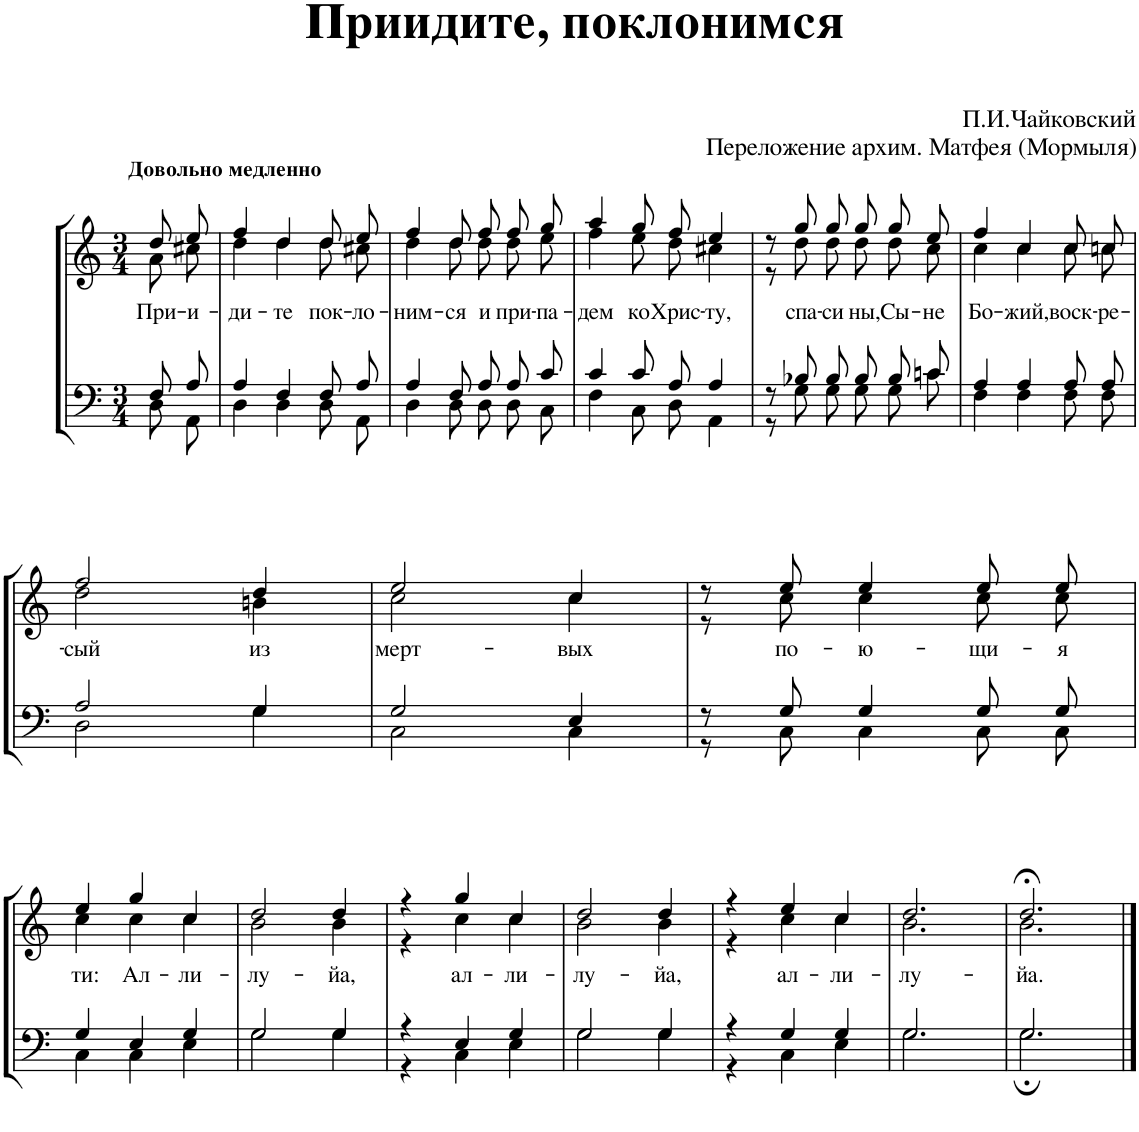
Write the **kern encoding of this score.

**kern	**kern	**text
*part1	*part1	*part1
*staff2	*staff1	*staff1
*I"Piano	*	*
*I'Pno.	*	*
*clefF4	*clefG2	*
*k[]	*k[]	*
*M3/4	*M3/4	*
=1	=1	=1
*^	*^	*
*	*^	*	*	*
!	!	!	!LO:TX:a:B:t=Довольно медленно	!	!
!	!	!	!	!	!LO:LY:b
4ryy	8F/L	8D\L	8dd/L	8a\L	При-
!	!	!	!	!	!LO:LY:b
.	8A/J	8AA\J	8ee/J	8cc#X\J	-и-
=2	=2	=2	=2	=2	=2
!	!	!	!	!	!LO:LY:b
2.ryy	4A/	4D\	4ff/	4dd\	-ди-
!	!	!	!	!	!LO:LY:b
.	4F/	4D\	4dd/	4dd\	-те
!	!	!	!	!	!LO:LY:b
.	8F/L	8D\L	8dd/L	8dd\L	пок-
!	!	!	!	!	!LO:LY:b
.	8A/J	8AA\J	8ee/J	8cc#X\J	-ло-
=3	=3	=3	=3	=3	=3
!	!	!	!	!	!LO:LY:b
2.ryy	4A/	4D\	4ff/	4dd\	-ним-
!	!	!	!	!	!LO:LY:b
.	8F/L	8D\L	8dd/L	8dd\L	-ся
!	!	!	!	!	!LO:LY:b
.	8A/J	8D\J	8ff/J	8dd\J	и
!	!	!	!	!	!LO:LY:b
.	8A/L	8D\L	8ff/L	8dd\L	при-
!	!	!	!	!	!LO:LY:b
.	8c/J	8C\J	8gg/J	8ee\J	-па-
=4	=4	=4	=4	=4	=4
!	!	!	!	!	!LO:LY:b
2.ryy	4c/	4F\	4aa/	4ff\	-дем
!	!	!	!	!	!LO:LY:b
.	8c/L	8C\L	8gg/L	8ee\L	ко
!	!	!	!	!	!LO:LY:b
.	8A/J	8D\J	8ff/J	8dd\J	Хрис-
!	!	!	!	!	!LO:LY:b
.	4A/	4AA\	4ee/	4cc#X\	-ту,
=5	=5	=5	=5	=5	=5
2.ryy	8r	8r	8r	8r	.
!	!	!	!	!	!LO:LY:b
.	8B-X/	8G\	8gg/	8dd\	спа-
!	!	!	!	!	!LO:LY:b
.	8B-/L	8G\L	8gg/L	8dd\L	-си
!	!	!	!	!	!LO:LY:b
.	8B-/J	8G\J	8gg/J	8dd\J	ны,
!	!	!	!	!	!LO:LY:b
.	8B-/L	8G\L	8gg/L	8dd\L	Сы-
!	!	!	!	!	!LO:LY:b
.	8cn/J	8c\J	8ee/J	8cc\J	-не
=6	=6	=6	=6	=6	=6
!	!	!	!	!	!LO:LY:b
2.ryy	4A/	4F\	4ff/	4cc\	Бо-
!	!	!	!	!	!LO:LY:b
.	4A/	4F\	4cc/	4cc\	-жий,
!	!	!	!	!	!LO:LY:b
.	8A/L	8F\L	8cc/L	8cc\L	воск-
!	!	!	!	!	!LO:LY:b
.	8A/J	8F\J	8cc/J	8ccn\J	-ре-
!!LO:LB:g=z	!!
=7	=7	=7	=7	=7	=7
!	!	!	!	!	!LO:LY:b
2.ryy	2A/	2D\	2ff/	2dd\	-сый
!	!	!	!	!	!LO:LY:b
.	4G/	4G\	4dd/	4bn\	из
=8	=8	=8	=8	=8	=8
!	!	!	!	!	!LO:LY:b
2.ryy	2G/	2C\	2ee/	2cc\	мерт-
!	!	!	!	!	!LO:LY:b
.	4E/	4C\	4cc/	4cc\	-вых
=9	=9	=9	=9	=9	=9
2.ryy	8r	8r	8r	8r	.
!	!	!	!	!	!LO:LY:b
.	8G/	8C\	8ee/	8cc\	по-
!	!	!	!	!	!LO:LY:b
.	4G/	4C\	4ee/	4cc\	-ю-
!	!	!	!	!	!LO:LY:b
.	8G/L	8C\L	8ee/L	8cc\L	-щи-
!	!	!	!	!	!LO:LY:b
.	8G/J	8C\J	8ee/J	8cc\J	-я
!!LO:LB:g=z	!!
=10	=10	=10	=10	=10	=10
!	!	!	!	!	!LO:LY:b
2.ryy	4G/	4C\	4ee/	4cc\	ти:
!	!	!	!	!	!LO:LY:b
.	4E/	4C\	4gg/	4cc\	Ал-
!	!	!	!	!	!LO:LY:b
.	4G/	4E\	4cc/	4cc\	-ли-
=11	=11	=11	=11	=11	=11
!	!	!	!	!	!LO:LY:b
2.ryy	2G/	2G\	2dd/	2b\	-лу-
!	!	!	!	!	!LO:LY:b
.	4G/	4G\	4dd/	4b\	-йа,
=12	=12	=12	=12	=12	=12
2.ryy	4r	4r	4r	4r	.
!	!	!	!	!	!LO:LY:b
.	4E/	4C\	4gg/	4cc\	ал-
!	!	!	!	!	!LO:LY:b
.	4G/	4E\	4cc/	4cc\	-ли-
=13	=13	=13	=13	=13	=13
!	!	!	!	!	!LO:LY:b
2.ryy	2G/	2G\	2dd/	2b\	-лу-
!	!	!	!	!	!LO:LY:b
.	4G/	4G\	4dd/	4b\	-йа,
=14	=14	=14	=14	=14	=14
2.ryy	4r	4r	4r	4r	.
!	!	!	!	!	!LO:LY:b
.	4G/	4C\	4ee/	4cc\	ал-
!	!	!	!	!	!LO:LY:b
.	4G/	4E\	4cc/	4cc\	-ли-
=15	=15	=15	=15	=15	=15
!	!	!	!	!	!LO:LY:b
2.ryy	2.G/	2.G\	2.dd/	2.b\	-лу-
=16	=16	=16	=16	=16	=16
!	!	!	!	!	!LO:LY:b
2.ryy	2.G/	2.G;\	2.dd;</	2.b\	-йа.
*v	*v	*v	*	*	*
*	*v	*v	*
==	==	==
*-	*-	*-
